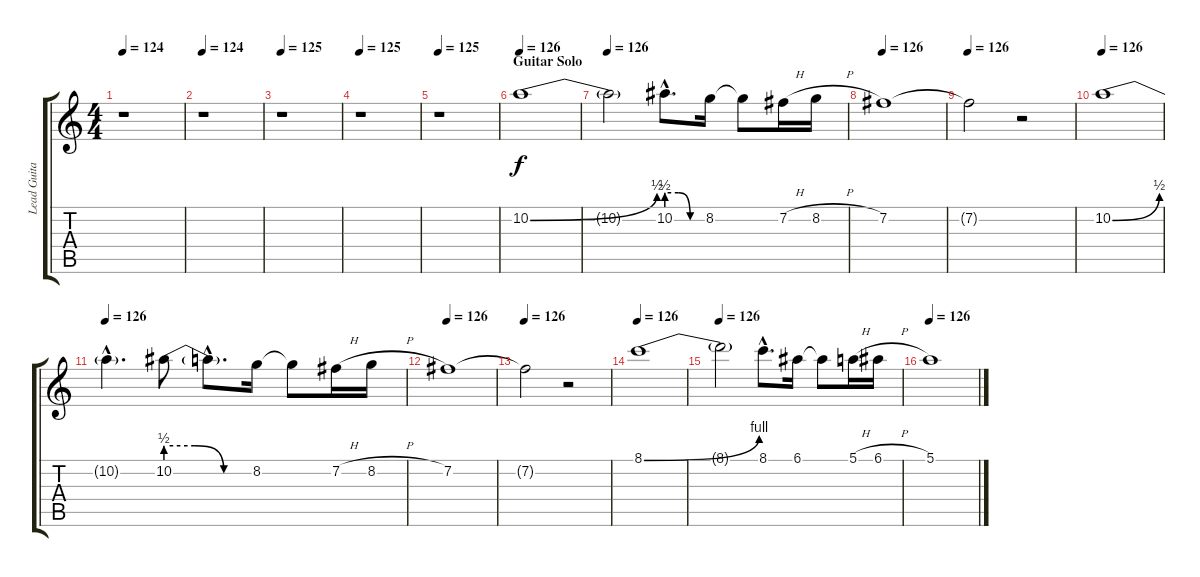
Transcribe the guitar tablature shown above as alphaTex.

\track ("Lead Guitar" "Lead Guita") {instrument overdrivenguitar}
\staff {score tabs}
\tuning (E4 B3 G3 D3 A2 D2) {hide}
\ts (4 4)
\tempo 124
\clef g2
\ks c
r.1{dy f} |
\tempo 124
r.1 |
\tempo 125
r.1 |
\tempo 125
r.1 |
\tempo 125
r.1 |
\section ("" "Guitar Solo")
\tempo 126
10.2{be (bend 0 0 60 2)}.1 |
\tempo 126
10.2{t}.2 10.2{be (custom 0 2 20 2 40 0 60 0) hac}.8{d} 8.2.16 8.2{t}.8 7.2{h}.16 8.2{h}.16 |
\tempo 126
7.2.1 |
\tempo 126
7.2{t}.2 r.2 |
\tempo 126
10.2{be (bend 0 0 60 2)}.1 |
\tempo 126
10.2{hac t}.4{d} 10.2{be (custom 0 2 20 2 40 0 60 0)}.8 10.2{hac t}.8{d} 8.2.16 8.2{t}.8 7.2{h}.16 8.2{h}.16 |
\tempo 126
7.2.1 |
\tempo 126
7.2{t}.2 r.2 |
\tempo 126
8.1{be (bend 0 0 60 4)}.1 |
\tempo 126
8.1{t}.2 8.1{hac}.8{d} 6.1.16 6.1{t}.8 5.1{h}.16 6.1{h}.16 |
\tempo 126
5.1.1
